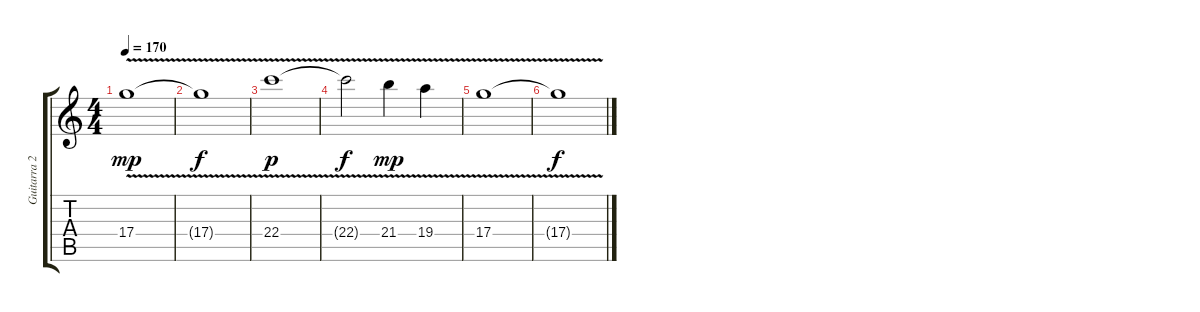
\track ("Guitarra 2" "Guitarra 2") {instrument overdrivenguitar}
\staff {score tabs}
\tuning (E4 B3 G3 D3 A2 E2) {hide}
\ts (4 4)
\tempo 170
\clef g2
\ks c
17.4{v}.1{dy mp} |
17.4{t}.1{dy f} |
22.4{v}.1{dy p} |
22.4{t}.2{dy f} 21.4{v}.4{dy mp} 19.4{v}.4 |
17.4{v}.1 |
17.4{t}.1{dy f}
